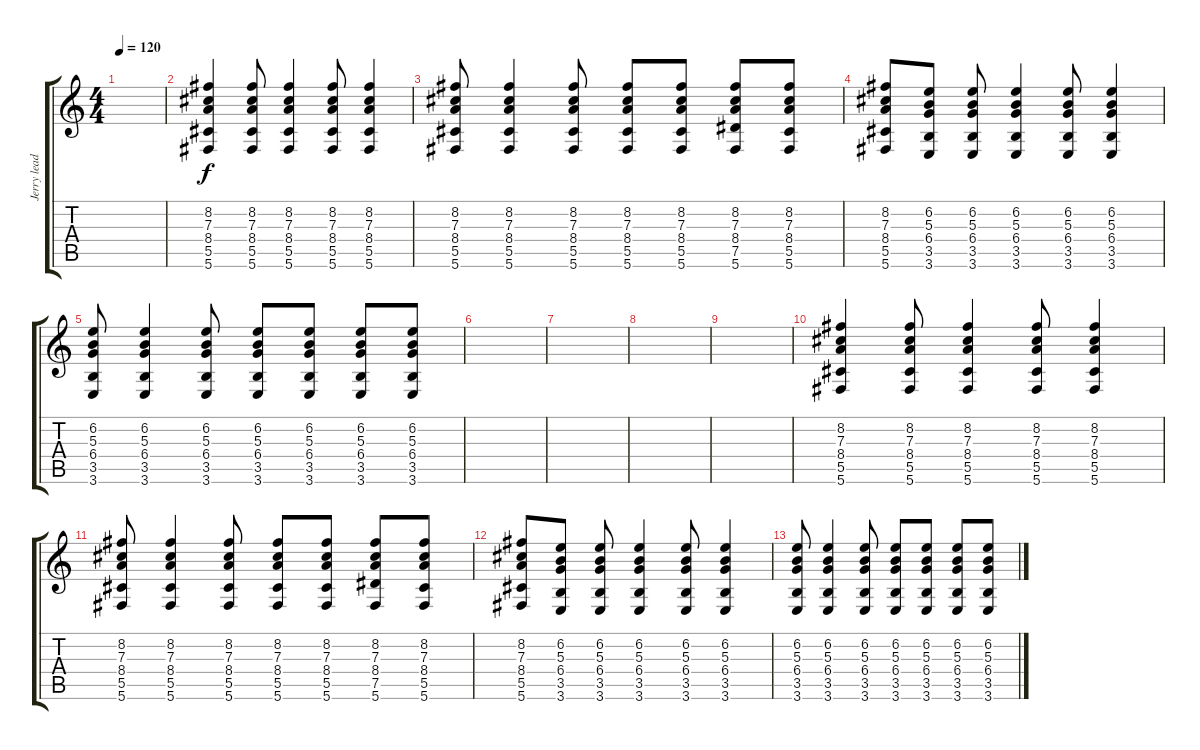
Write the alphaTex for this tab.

\track ("Jerry lead" "Jerry lead") {instrument overdrivenguitar}
\staff {score tabs}
\tuning (Eb4 Bb3 Gb3 Db3 Ab2 Db2) {hide}
\ts (4 4)
\tempo 120
\clef g2
\ks c
|
(8.2 7.3 8.4 5.5 5.6).4{volume 6 instrument acousticguitarsteel} (8.2 7.3 8.4 5.5 5.6).8 (8.2 7.3 8.4 5.5 5.6).4 (8.2 7.3 8.4 5.5 5.6).8 (8.2 7.3 8.4 5.5 5.6).4 |
(8.2 7.3 8.4 5.5 5.6).8 (8.2 7.3 8.4 5.5 5.6).4 (8.2 7.3 8.4 5.5 5.6).8 (8.2 7.3 8.4 5.5 5.6).8 (8.2 7.3 8.4 5.5 5.6).8 (8.2 7.3 8.4 7.5 5.6).8 (8.2 7.3 8.4 5.5 5.6).8 |
(8.2 7.3 8.4 5.5 5.6).8 (6.2 5.3 6.4 3.5 3.6).8 (6.2 5.3 6.4 3.5 3.6).8 (6.2 5.3 6.4 3.5 3.6).4 (6.2 5.3 6.4 3.5 3.6).8 (6.2 5.3 6.4 3.5 3.6).4 |
(6.2 5.3 6.4 3.5 3.6).8 (6.2 5.3 6.4 3.5 3.6).4 (6.2 5.3 6.4 3.5 3.6).8 (6.2 5.3 6.4 3.5 3.6).8 (6.2 5.3 6.4 3.5 3.6).8 (6.2 5.3 6.4 3.5 3.6).8 (6.2 5.3 6.4 3.5 3.6).8 |
|
|
|
|
(8.2 7.3 8.4 5.5 5.6).4{volume 6 instrument acousticguitarsteel} (8.2 7.3 8.4 5.5 5.6).8 (8.2 7.3 8.4 5.5 5.6).4 (8.2 7.3 8.4 5.5 5.6).8 (8.2 7.3 8.4 5.5 5.6).4 |
(8.2 7.3 8.4 5.5 5.6).8 (8.2 7.3 8.4 5.5 5.6).4 (8.2 7.3 8.4 5.5 5.6).8 (8.2 7.3 8.4 5.5 5.6).8 (8.2 7.3 8.4 5.5 5.6).8 (8.2 7.3 8.4 7.5 5.6).8 (8.2 7.3 8.4 5.5 5.6).8 |
(8.2 7.3 8.4 5.5 5.6).8 (6.2 5.3 6.4 3.5 3.6).8 (6.2 5.3 6.4 3.5 3.6).8 (6.2 5.3 6.4 3.5 3.6).4 (6.2 5.3 6.4 3.5 3.6).8 (6.2 5.3 6.4 3.5 3.6).4 |
(6.2 5.3 6.4 3.5 3.6).8 (6.2 5.3 6.4 3.5 3.6).4 (6.2 5.3 6.4 3.5 3.6).8 (6.2 5.3 6.4 3.5 3.6).8 (6.2 5.3 6.4 3.5 3.6).8 (6.2 5.3 6.4 3.5 3.6).8 (6.2 5.3 6.4 3.5 3.6).8
